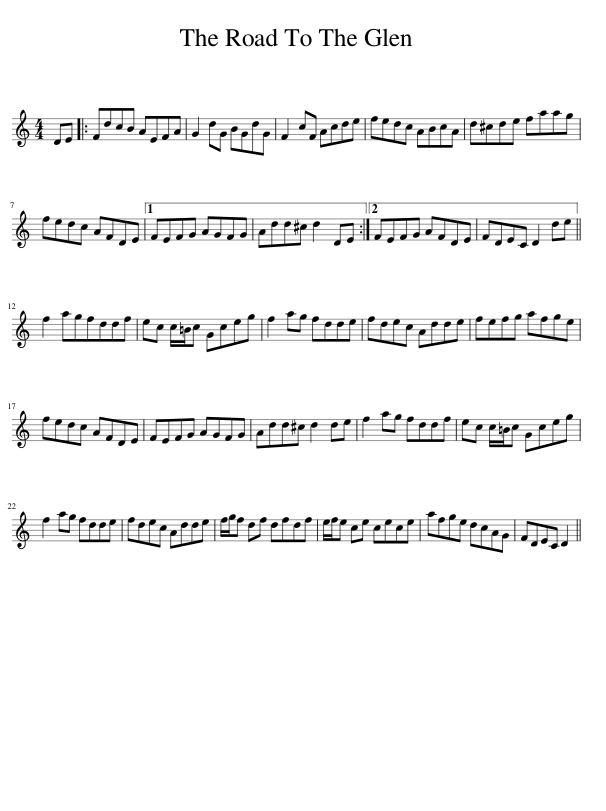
X:1
L:1/8
M:4/4
I:linebreak $
K:C
V:1 treble
V:1
 DE |: FdcB AEFA | G2 dG BGdG | F2 cF Acde | fedc ABcA | %5
 d^cde faag |$ fedc AFDE |1 FEFG AGFG | Add^c d2 DE :|2 FEFG AFDE | %10
 FDEC D2 de ||$ f2 agfddf | ec c/=B/c Gceg | f2 ag fdde | fdec Adde | %15
 fefg afge |$ fedc AFDE | FEFG AGFG | Add^c d2 de | f2 ag fddf | %20
 ec c/=B/c Gceg |$ f2 ag fdde | fdec Adde | f/g/f df dfdf | e/f/e ce cece | %25
 afge dcAG | FDEC D2 || %27
